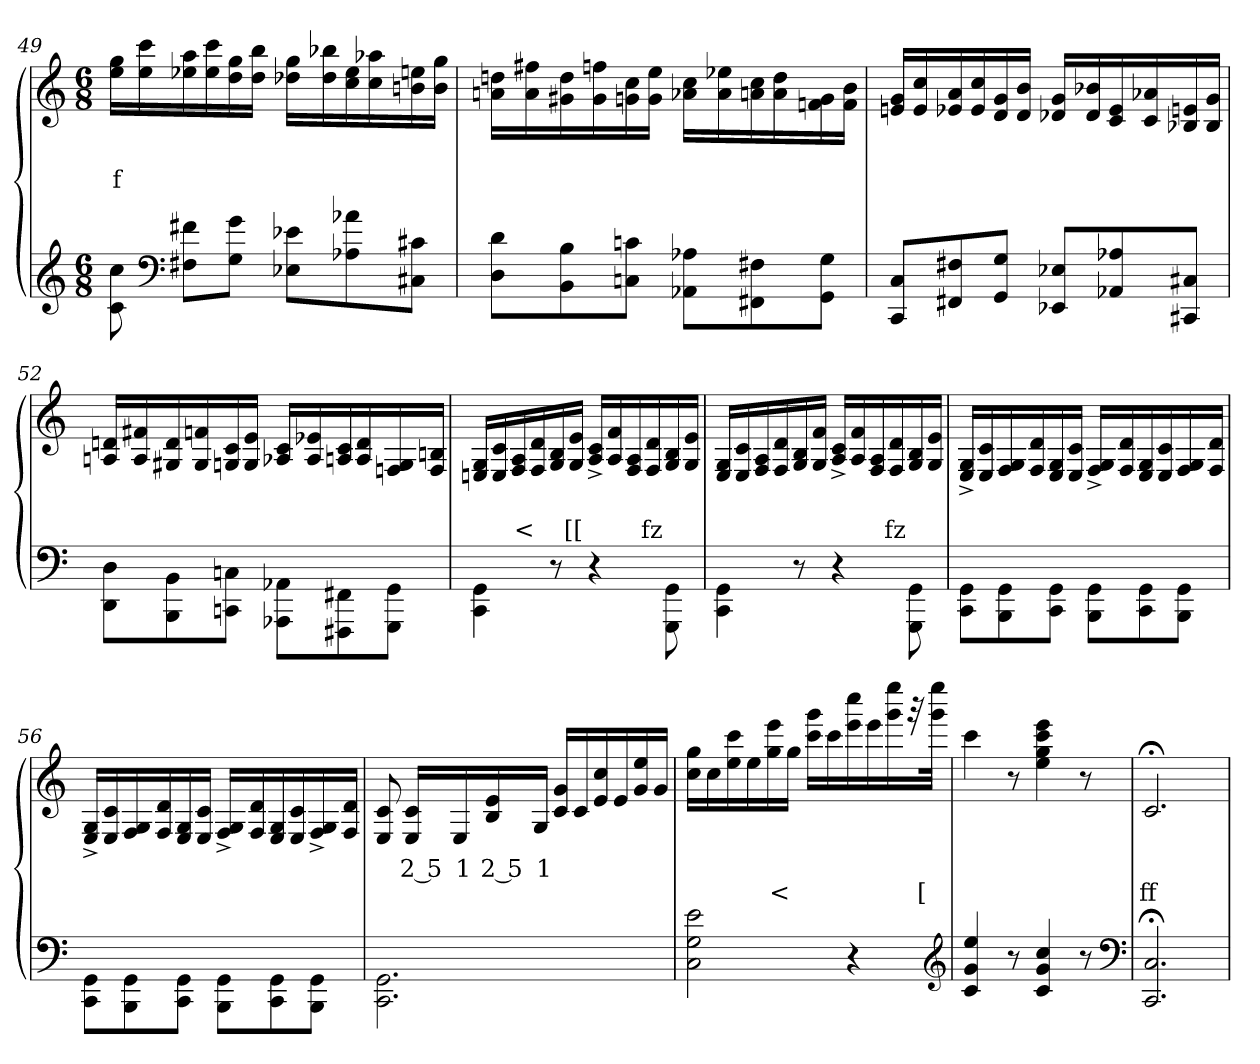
**kern	**kern	**text	**text
*part2	*part1	*part1	*part1
*staff2	*staff1	*staff1	*staff1
*clefG2	*clefG2	*	*
*k[]	*k[]	*	*
*M6/8	*M6/8	*	*
=49	=49	=49	=49
8cc\ 8c\	16gg 16eeLL	.	f
.	16ccc 16ee	.	.
*clefF4	*	*	*
8f#X 8F#XL	16aa 16ee-X	.	.
.	16ccc 16ee-	.	.
8g 8GJ	16gg 16dd	.	.
.	16bb 16ddJJ	.	.
8e-X 8E-XL	16gg 16dd-XLL	.	.
.	16bb-X 16dd-	.	.
8a-X 8A-X	16ee- 16cc	.	.
.	16aa-X 16cc	.	.
8c#X 8C#XJ	16een 16bn	.	.
.	16gg 16bJJ	.	.
=50	=50	=50	=50
8d 8DL	16ddn 16anLL	.	.
.	16ff#X 16a	.	.
8B 8BB	16dd 16g#X	.	.
.	16ffn 16g#	.	.
8cn 8CnJ	16cc 16gn	.	.
.	16ee 16gJJ	.	.
8A-X\ 8AA-X\L	16cc 16a-XLL	.	.
.	16ee-X 16a-	.	.
8F#X 8FF#X	16cc 16an	.	.
.	16dd 16a	.	.
8G 8GGJ	16g 16fn	.	.
.	16b 16fJJ	.	.
=51	=51	=51	=51
8C 8CCL	16g 16enLL	.	.
.	16cc 16e	.	.
8F#X 8FF#X	16a 16e-X	.	.
.	16cc 16e-	.	.
8G 8GGJ	16g 16d	.	.
.	16b 16dJJ	.	.
8E-X 8EE-XL	16g 16d-XLL	.	.
.	16b-X 16d-	.	.
8A-X 8AA-X	16e- 16c	.	.
.	16a-X 16c	.	.
8C#X 8CC#XJ	16en 16B-	.	.
.	16g 16B-JJ	.	.
=52	=52	=52	=52
8D 8DDL	16dn 16AnLL	.	.
.	16f#X 16A	.	.
8BB\ 8BBB\	16d 16G#X	.	.
.	16fn 16G#	.	.
8Cn 8CCnJ	16c 16Gn	.	.
.	16e 16GJJ	.	.
8AA-X 8AAA-XL	16c 16A-XLL	.	.
.	16e-X 16A-	.	.
8FF#X\ 8FFF#X\	16c 16An	.	.
.	16d 16A	.	.
8GG 8GGGJ	16G 16Fn	.	.
.	16Bn 16FJJ	.	.
=53	=53	=53	=53
4GG\ 4CC\	16G 16EnLL	.	.
.	16c 16E	.	.
.	16A 16F	.	<
.	16d 16F	.	.
8r	16B 16G	.	.
.	16e 16GJJ	.	[[
4r	16c^> 16A^>LL	.	.
.	16f 16A	.	.
.	16A 16F	.	.
.	16d 16F	.	fz
8GG\ 8GGG\	16B 16G	.	.
.	16e 16GJJ	.	.
=54	=54	=54	=54
4GG\ 4CC\	16G 16ELL	.	.
.	16c 16E	.	.
.	16A 16F	.	.
.	16d 16F	.	.
8r	16B 16G	.	.
.	16f 16GJJ	.	.
4r	16c^> 16A^>LL	.	.
.	16f 16A	.	.
.	16A 16F	.	.
.	16d 16F	.	fz
8GG\ 8GGG\	16B 16G	.	.
.	16e 16GJJ	.	.
=55	=55	=55	=55
8GG\ 8CC\L	16G^> 16E^>LL	.	.
.	16c 16E	.	.
8GG 8BBB	16G 16F	.	.
.	16d 16F	.	.
8GG 8CCJ	16G 16E	.	.
.	16c 16EJJ	.	.
8GG\ 8BBB\L	16G^> 16F^>LL	.	.
.	16d 16F	.	.
8GG 8CC	16G 16E	.	.
.	16c 16E	.	.
8GG 8BBBJ	16G 16F	.	.
.	16d 16FJJ	.	.
=56	=56	=56	=56
8GG 8CCL	16G^> 16E^>LL	.	.
.	16c 16E	.	.
8GG\ 8BBB\	16G 16F	.	.
.	16d 16F	.	.
8GG 8CCJ	16G 16E	.	.
.	16c 16EJJ	.	.
8GG\ 8BBB\L	16G^> 16F^>LL	.	.
.	16d 16F	.	.
8GG 8CC	16G 16E	.	.
.	16c 16E	.	.
8GG 8BBBJ	16G^> 16F^>	.	.
.	16d 16FJJ	.	.
=57	=57	=57	=57
2.GG\ 2.CC\	8c/ 8E/	.	.
.	16c 16ELL	2 5	.
.	16E	1	.
.	16e 16B	2 5	.
.	16GJJ	1	.
.	16g 16cLL	.	.
.	16c	.	.
.	16cc 16e	.	.
.	16e	.	.
.	16ee 16g	.	.
.	16gJJ	.	.
=58	=58	=58	=58
2e 2G 2C	16gg 16ccLL	.	.
.	16cc	.	.
.	16ccc 16ee	.	.
.	16ee	.	.
.	16eee 16gg	.	<
.	16ggJJ	.	.
.	16ggg 16cccLL	.	.
.	16ccc	.	.
4r	16cccc 16eee	.	.
.	16eee	.	.
.	16eeee 16ggg	.	.
.	32r	.	.
.	32eeee 32gggJJk	.	[
*clefG2	*	*	*
=59	=59	=59	=59
4ee 4g 4c	4ccc	.	.
8r	8r	.	.
4cc 4g 4c	4eee 4ccc 4gg 4ee	.	.
8r	8r	.	.
*clefF4	*	*	*
=60	=60	=60	=60
2.C;< 2.CC;<	2.c;<	.	ff
=	=	=	=
*-	*-	*-	*-
